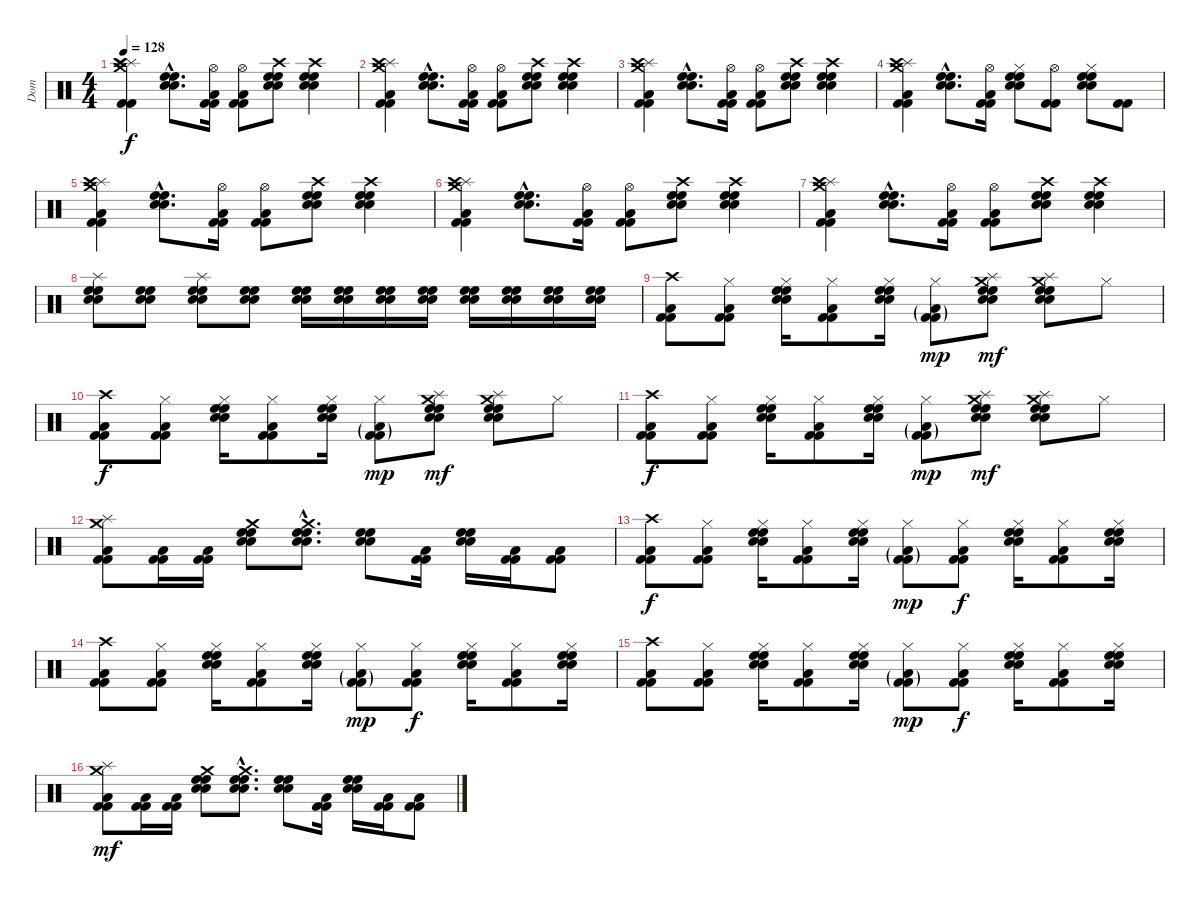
\track ("Dom" "Dom") {instrument percussion}
\staff {score}
\articulation defaults
\ts (4 4)
\tempo 128
\clef neutral
\ks c
("Crash medium (hit)" "Splash (hit)" "Crash high (hit)" "Splash (hit)" "Kick (hit) 2" "Kick (hit) 2").4{dy f} ("Electric Snare (hit)"{hac} "High Floor Tom (hit)"{hac} "Electric Snare (hit)"{hac} "High Floor Tom (hit)"{hac}).8{d} ("Hi-Hat (open)" "Low Floor Tom (hit)" "Kick (hit) 2" "Kick (hit) 2").16 ("Hi-Hat (open)" "Low Floor Tom (hit)" "Kick (hit) 2" "Kick (hit) 2").8 ("Crash high (hit)" "Electric Snare (hit)" "High Floor Tom (hit)" "Electric Snare (hit)" "High Floor Tom (hit)").8 ("Crash high (hit)" "Electric Snare (hit)" "High Floor Tom (hit)" "Electric Snare (hit)" "High Floor Tom (hit)").4 |
("Crash medium (hit)" "Splash (hit)" "Crash high (hit)" "Low Floor Tom (hit)" "Kick (hit) 2" "Kick (hit) 2").4 ("Electric Snare (hit)"{hac} "High Floor Tom (hit)"{hac} "Electric Snare (hit)"{hac} "High Floor Tom (hit)"{hac}).8{d} ("Hi-Hat (open)" "Low Floor Tom (hit)" "Kick (hit) 2" "Kick (hit) 2").16 ("Hi-Hat (open)" "Low Floor Tom (hit)" "Kick (hit) 2" "Kick (hit) 2").8 ("Crash high (hit)" "Electric Snare (hit)" "High Floor Tom (hit)" "Electric Snare (hit)" "High Floor Tom (hit)").8 ("Crash high (hit)" "Electric Snare (hit)" "High Floor Tom (hit)" "Electric Snare (hit)" "High Floor Tom (hit)").4 |
("Crash medium (hit)" "Splash (hit)" "Crash high (hit)" "Low Floor Tom (hit)" "Kick (hit) 2" "Kick (hit) 2").4 ("Electric Snare (hit)"{hac} "High Floor Tom (hit)"{hac} "Electric Snare (hit)"{hac} "High Floor Tom (hit)"{hac}).8{d} ("Hi-Hat (open)" "Low Floor Tom (hit)" "Kick (hit) 2" "Kick (hit) 2").16 ("Hi-Hat (open)" "Low Floor Tom (hit)" "Kick (hit) 2" "Kick (hit) 2").8 ("Crash high (hit)" "Electric Snare (hit)" "High Floor Tom (hit)" "Electric Snare (hit)" "High Floor Tom (hit)").8 ("Crash high (hit)" "Electric Snare (hit)" "High Floor Tom (hit)" "Electric Snare (hit)" "High Floor Tom (hit)").4 |
("Crash medium (hit)" "Splash (hit)" "Crash high (hit)" "Low Floor Tom (hit)" "Kick (hit) 2" "Kick (hit) 2").4 ("Electric Snare (hit)"{hac} "High Floor Tom (hit)"{hac} "Electric Snare (hit)"{hac} "High Floor Tom (hit)"{hac}).8{d} ("Hi-Hat (open)" "Low Floor Tom (hit)" "Kick (hit) 2" "Kick (hit) 2").16 ("Hi-Hat (closed)" "Electric Snare (hit)" "High Floor Tom (hit)" "Electric Snare (hit)" "High Floor Tom (hit)").8 ("Hi-Hat (open)" "Kick (hit) 2" "Kick (hit) 2").8 ("Hi-Hat (closed)" "Electric Snare (hit)" "High Floor Tom (hit)" "Electric Snare (hit)" "High Floor Tom (hit)").8 ("Kick (hit) 2" "Kick (hit) 2").8 |
("Crash medium (hit)" "Splash (hit)" "Crash high (hit)" "Low Floor Tom (hit)" "Kick (hit) 2" "Kick (hit) 2").4 ("Electric Snare (hit)"{hac} "High Floor Tom (hit)"{hac} "Electric Snare (hit)"{hac} "High Floor Tom (hit)"{hac}).8{d} ("Hi-Hat (open)" "Low Floor Tom (hit)" "Kick (hit) 2" "Kick (hit) 2").16 ("Hi-Hat (open)" "Low Floor Tom (hit)" "Kick (hit) 2" "Kick (hit) 2").8 ("Crash high (hit)" "Electric Snare (hit)" "High Floor Tom (hit)" "Electric Snare (hit)" "High Floor Tom (hit)").8 ("Crash high (hit)" "Electric Snare (hit)" "High Floor Tom (hit)" "Electric Snare (hit)" "High Floor Tom (hit)").4 |
("Crash medium (hit)" "Splash (hit)" "Crash high (hit)" "Low Floor Tom (hit)" "Kick (hit) 2" "Kick (hit) 2").4 ("Electric Snare (hit)"{hac} "High Floor Tom (hit)"{hac} "Electric Snare (hit)"{hac} "High Floor Tom (hit)"{hac}).8{d} ("Hi-Hat (open)" "Low Floor Tom (hit)" "Kick (hit) 2" "Kick (hit) 2").16 ("Hi-Hat (open)" "Low Floor Tom (hit)" "Kick (hit) 2" "Kick (hit) 2").8 ("Crash high (hit)" "Electric Snare (hit)" "High Floor Tom (hit)" "Electric Snare (hit)" "High Floor Tom (hit)").8 ("Crash high (hit)" "Electric Snare (hit)" "High Floor Tom (hit)" "Electric Snare (hit)" "High Floor Tom (hit)").4 |
("Crash medium (hit)" "Splash (hit)" "Crash high (hit)" "Low Floor Tom (hit)" "Kick (hit) 2" "Kick (hit) 2").4 ("Electric Snare (hit)"{hac} "High Floor Tom (hit)"{hac} "Electric Snare (hit)"{hac} "High Floor Tom (hit)"{hac}).8{d} ("Hi-Hat (open)" "Low Floor Tom (hit)" "Kick (hit) 2" "Kick (hit) 2").16 ("Hi-Hat (open)" "Low Floor Tom (hit)" "Kick (hit) 2" "Kick (hit) 2").8 ("Crash high (hit)" "Electric Snare (hit)" "High Floor Tom (hit)" "Electric Snare (hit)" "High Floor Tom (hit)").8 ("Crash high (hit)" "Electric Snare (hit)" "High Floor Tom (hit)" "Electric Snare (hit)" "High Floor Tom (hit)").4 |
("Splash (hit)" "Electric Snare (hit)" "High Floor Tom (hit)"{x} "High Floor Tom (hit)" "Electric Snare (hit)").8 ("Electric Snare (hit)" "High Floor Tom (hit)"{x} "High Floor Tom (hit)" "Electric Snare (hit)").8 ("Splash (hit)" "Electric Snare (hit)" "High Floor Tom (hit)"{x} "High Floor Tom (hit)" "Electric Snare (hit)").8 ("Electric Snare (hit)" "High Floor Tom (hit)"{x} "High Floor Tom (hit)" "Electric Snare (hit)").8 ("Electric Snare (hit)" "High Floor Tom (hit)"{x} "High Floor Tom (hit)" "Electric Snare (hit)").16 ("Electric Snare (hit)" "High Floor Tom (hit)"{x} "High Floor Tom (hit)" "Electric Snare (hit)").16 ("Electric Snare (hit)" "High Floor Tom (hit)" "High Floor Tom (hit)" "Electric Snare (hit)").16 ("Electric Snare (hit)" "High Floor Tom (hit)" "High Floor Tom (hit)" "Electric Snare (hit)").16 ("Electric Snare (hit)" "High Floor Tom (hit)" "High Floor Tom (hit)" "Electric Snare (hit)").16 ("Electric Snare (hit)" "High Floor Tom (hit)" "High Floor Tom (hit)" "Electric Snare (hit)").16 ("Electric Snare (hit)" "High Floor Tom (hit)" "High Floor Tom (hit)" "Electric Snare (hit)").16 ("Electric Snare (hit)" "High Floor Tom (hit)" "High Floor Tom (hit)" "Electric Snare (hit)").16 |
("Crash high (hit)" "Low Floor Tom (hit)" "Kick (hit) 2" "Kick (hit) 2").8 ("Hi-Hat (closed)" "Low Floor Tom (hit)" "Kick (hit) 2" "Kick (hit) 2").8 ("Hi-Hat (closed)" "High Floor Tom (hit)" "Electric Snare (hit)" "High Floor Tom (hit)" "Electric Snare (hit)").16 ("Hi-Hat (closed)" "Low Floor Tom (hit)" "Kick (hit) 2" "Kick (hit) 2").8 ("Hi-Hat (closed)" "High Floor Tom (hit)" "Electric Snare (hit)" "High Floor Tom (hit)" "Electric Snare (hit)").16 ("Hi-Hat (closed)" "Low Floor Tom (hit)"{g} "Kick (hit) 2"{g} "Kick (hit) 2"{g}).8{dy mp} ("Crash medium (hit)" "High Floor Tom (hit)" "Electric Snare (hit)" "High Floor Tom (hit)" "Electric Snare (hit)" "Splash (hit)").8{dy mf} ("Crash medium (hit)" "High Floor Tom (hit)" "Electric Snare (hit)" "High Floor Tom (hit)" "Electric Snare (hit)" "Splash (hit)").8 "Hi-Hat (closed)".8 |
("Crash high (hit)" "Low Floor Tom (hit)" "Kick (hit) 2" "Kick (hit) 2").8{dy f} ("Hi-Hat (closed)" "Low Floor Tom (hit)" "Kick (hit) 2" "Kick (hit) 2").8 ("Hi-Hat (closed)" "High Floor Tom (hit)" "Electric Snare (hit)" "High Floor Tom (hit)" "Electric Snare (hit)").16 ("Hi-Hat (closed)" "Low Floor Tom (hit)" "Kick (hit) 2" "Kick (hit) 2").8 ("Hi-Hat (closed)" "High Floor Tom (hit)" "Electric Snare (hit)" "High Floor Tom (hit)" "Electric Snare (hit)").16 ("Hi-Hat (closed)" "Low Floor Tom (hit)"{g} "Kick (hit) 2"{g} "Kick (hit) 2"{g}).8{dy mp} ("Crash medium (hit)" "High Floor Tom (hit)" "Electric Snare (hit)" "High Floor Tom (hit)" "Electric Snare (hit)" "Splash (hit)").8{dy mf} ("Crash medium (hit)" "High Floor Tom (hit)" "Electric Snare (hit)" "High Floor Tom (hit)" "Electric Snare (hit)" "Splash (hit)").8 "Hi-Hat (closed)".8 |
("Crash high (hit)" "Low Floor Tom (hit)" "Kick (hit) 2" "Kick (hit) 2").8{dy f} ("Hi-Hat (closed)" "Low Floor Tom (hit)" "Kick (hit) 2" "Kick (hit) 2").8 ("Hi-Hat (closed)" "High Floor Tom (hit)" "Electric Snare (hit)" "High Floor Tom (hit)" "Electric Snare (hit)").16 ("Hi-Hat (closed)" "Low Floor Tom (hit)" "Kick (hit) 2" "Kick (hit) 2").8 ("Hi-Hat (closed)" "High Floor Tom (hit)" "Electric Snare (hit)" "High Floor Tom (hit)" "Electric Snare (hit)").16 ("Hi-Hat (closed)" "Low Floor Tom (hit)"{g} "Kick (hit) 2"{g} "Kick (hit) 2"{g}).8{dy mp} ("Crash medium (hit)" "High Floor Tom (hit)" "Electric Snare (hit)" "High Floor Tom (hit)" "Electric Snare (hit)" "Splash (hit)").8{dy mf} ("Crash medium (hit)" "High Floor Tom (hit)" "Electric Snare (hit)" "High Floor Tom (hit)" "Electric Snare (hit)" "Splash (hit)").8 "Hi-Hat (closed)".8 |
("Crash medium (hit)" "Splash (hit)" "Low Floor Tom (hit)" "Kick (hit) 2" "Kick (hit) 2").8 ("Low Floor Tom (hit)" "Kick (hit) 2" "Kick (hit) 2").16 ("Low Floor Tom (hit)" "Kick (hit) 2" "Kick (hit) 2").16 ("Crash medium (hit)" "High Floor Tom (hit)" "Electric Snare (hit)" "High Floor Tom (hit)" "Electric Snare (hit)").8 ("Crash medium (hit)"{hac} "High Floor Tom (hit)"{hac} "Electric Snare (hit)"{hac} "High Floor Tom (hit)"{hac} "Electric Snare (hit)"{hac}).8{d} ("High Floor Tom (hit)" "Electric Snare (hit)" "High Floor Tom (hit)" "Electric Snare (hit)").8 ("Low Floor Tom (hit)" "Kick (hit) 2" "Kick (hit) 2").16 ("High Floor Tom (hit)" "Electric Snare (hit)" "High Floor Tom (hit)" "Electric Snare (hit)").16 ("Low Floor Tom (hit)" "Kick (hit) 2" "Kick (hit) 2").16 ("Low Floor Tom (hit)" "Kick (hit) 2" "Kick (hit) 2").8 |
("Crash high (hit)" "Low Floor Tom (hit)" "Kick (hit) 2" "Kick (hit) 2").8{dy f} ("Hi-Hat (closed)" "Low Floor Tom (hit)" "Kick (hit) 2" "Kick (hit) 2").8 ("Hi-Hat (closed)" "High Floor Tom (hit)" "Electric Snare (hit)" "High Floor Tom (hit)" "Electric Snare (hit)").16 ("Hi-Hat (closed)" "Low Floor Tom (hit)" "Kick (hit) 2" "Kick (hit) 2").8 ("Hi-Hat (closed)" "High Floor Tom (hit)" "Electric Snare (hit)" "High Floor Tom (hit)" "Electric Snare (hit)").16 ("Hi-Hat (closed)" "Low Floor Tom (hit)"{g} "Kick (hit) 2"{g} "Kick (hit) 2"{g}).8{dy mp} ("Hi-Hat (closed)" "Low Floor Tom (hit)" "Kick (hit) 2" "Kick (hit) 2").8{dy f} ("Hi-Hat (closed)" "High Floor Tom (hit)" "Electric Snare (hit)" "High Floor Tom (hit)" "Electric Snare (hit)").16 ("Hi-Hat (closed)" "Low Floor Tom (hit)" "Kick (hit) 2" "Kick (hit) 2").8 ("Hi-Hat (closed)" "High Floor Tom (hit)" "Electric Snare (hit)" "High Floor Tom (hit)" "Electric Snare (hit)").16 |
("Crash high (hit)" "Low Floor Tom (hit)" "Kick (hit) 2" "Kick (hit) 2").8 ("Hi-Hat (closed)" "Low Floor Tom (hit)" "Kick (hit) 2" "Kick (hit) 2").8 ("Hi-Hat (closed)" "High Floor Tom (hit)" "Electric Snare (hit)" "High Floor Tom (hit)" "Electric Snare (hit)").16 ("Hi-Hat (closed)" "Low Floor Tom (hit)" "Kick (hit) 2" "Kick (hit) 2").8 ("Hi-Hat (closed)" "High Floor Tom (hit)" "Electric Snare (hit)" "High Floor Tom (hit)" "Electric Snare (hit)").16 ("Hi-Hat (closed)" "Low Floor Tom (hit)"{g} "Kick (hit) 2"{g} "Kick (hit) 2"{g}).8{dy mp} ("Hi-Hat (closed)" "Low Floor Tom (hit)" "Kick (hit) 2" "Kick (hit) 2").8{dy f} ("Hi-Hat (closed)" "High Floor Tom (hit)" "Electric Snare (hit)" "High Floor Tom (hit)" "Electric Snare (hit)").16 ("Hi-Hat (closed)" "Low Floor Tom (hit)" "Kick (hit) 2" "Kick (hit) 2").8 ("Hi-Hat (closed)" "High Floor Tom (hit)" "Electric Snare (hit)" "High Floor Tom (hit)" "Electric Snare (hit)").16 |
("Crash high (hit)" "Low Floor Tom (hit)" "Kick (hit) 2" "Kick (hit) 2").8 ("Hi-Hat (closed)" "Low Floor Tom (hit)" "Kick (hit) 2" "Kick (hit) 2").8 ("Hi-Hat (closed)" "High Floor Tom (hit)" "Electric Snare (hit)" "High Floor Tom (hit)" "Electric Snare (hit)").16 ("Hi-Hat (closed)" "Low Floor Tom (hit)" "Kick (hit) 2" "Kick (hit) 2").8 ("Hi-Hat (closed)" "High Floor Tom (hit)" "Electric Snare (hit)" "High Floor Tom (hit)" "Electric Snare (hit)").16 ("Hi-Hat (closed)" "Low Floor Tom (hit)"{g} "Kick (hit) 2"{g} "Kick (hit) 2"{g}).8{dy mp} ("Hi-Hat (closed)" "Low Floor Tom (hit)" "Kick (hit) 2" "Kick (hit) 2").8{dy f} ("Hi-Hat (closed)" "High Floor Tom (hit)" "Electric Snare (hit)" "High Floor Tom (hit)" "Electric Snare (hit)").16 ("Hi-Hat (closed)" "Low Floor Tom (hit)" "Kick (hit) 2" "Kick (hit) 2").8 ("Hi-Hat (closed)" "High Floor Tom (hit)" "Electric Snare (hit)" "High Floor Tom (hit)" "Electric Snare (hit)").16 |
("Crash medium (hit)" "Splash (hit)" "Low Floor Tom (hit)" "Kick (hit) 2" "Kick (hit) 2").8{dy mf} ("Low Floor Tom (hit)" "Kick (hit) 2" "Kick (hit) 2").16 ("Low Floor Tom (hit)" "Kick (hit) 2" "Kick (hit) 2").16 ("Crash medium (hit)" "High Floor Tom (hit)" "Electric Snare (hit)" "High Floor Tom (hit)" "Electric Snare (hit)").8 ("Crash medium (hit)"{hac} "High Floor Tom (hit)"{hac} "Electric Snare (hit)"{hac} "High Floor Tom (hit)"{hac} "Electric Snare (hit)"{hac}).8{d} ("High Floor Tom (hit)" "Electric Snare (hit)" "High Floor Tom (hit)" "Electric Snare (hit)").8 ("Low Floor Tom (hit)" "Kick (hit) 2" "Kick (hit) 2").16 ("High Floor Tom (hit)" "Electric Snare (hit)" "High Floor Tom (hit)" "Electric Snare (hit)").16 ("Low Floor Tom (hit)" "Kick (hit) 2" "Kick (hit) 2").16 ("Low Floor Tom (hit)" "Kick (hit) 2" "Kick (hit) 2").8
